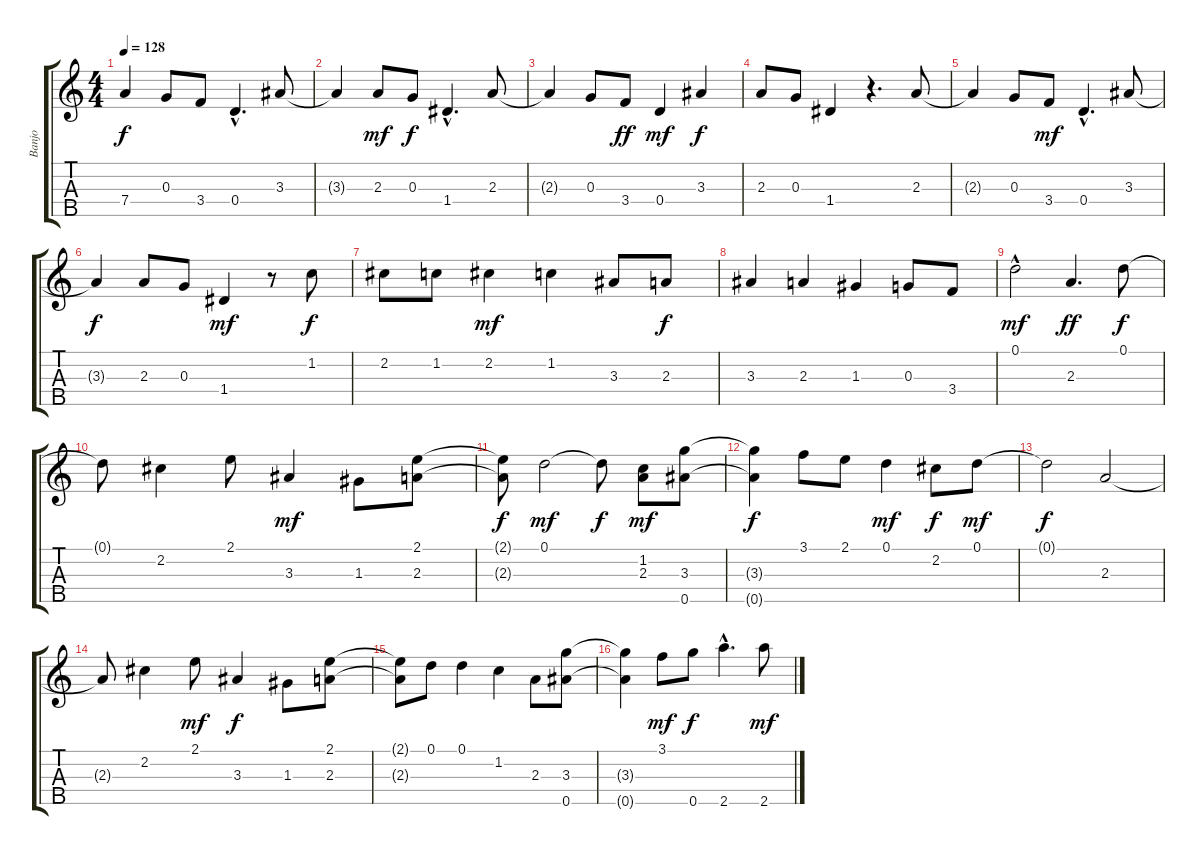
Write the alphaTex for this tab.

\track ("Banjo " "Banjo ") {instrument banjo}
\staff {score tabs}
\tuning (D4 B3 G3 D3 G4) {hide}
\displaytranspose 12
\ts (4 4)
\tempo 128
\clef g2
\ks c
7.4{t}.4{dy f} 0.3.8 3.4.8 0.4{hac}.4{d} 3.3.8 |
3.3{t}.4 2.3.8{dy mf} 0.3.8{dy f} 1.4{hac}.4{d} 2.3.8 |
2.3{t}.4 0.3.8 3.4.8{dy ff} 0.4.4{dy mf} 3.3.4{dy f} |
2.3.8 0.3.8 1.4.4 r.4{d} 2.3.8 |
2.3{t}.4 0.3.8 3.4.8{dy mf} 0.4{hac}.4{d} 3.3.8 |
3.3{t}.4{dy f} 2.3.8 0.3.8 1.4.4{dy mf} r.8 1.2.8{dy f} |
2.2.8 1.2.8 2.2.4{dy mf} 1.2.4 3.3.8 2.3.8{dy f} |
3.3.4 2.3.4 1.3.4 0.3.8 3.4.8 |
0.1{hac}.2{dy mf} 2.3.4{d dy ff} 0.1.8{dy f} |
0.1{t}.8 2.2.4 2.1.8 3.3.4{dy mf} 1.3.8 (2.1 2.3).8 |
(2.1{t} 2.3{t}).8{dy f} 0.1.2{dy mf} 0.1{t}.8{dy f} (1.2 2.3).8{dy mf} (3.3 0.5).8 |
(3.3{t} 0.5{t}).4{dy f} 3.1.8 2.1.8 0.1.4{dy mf} 2.2.8{dy f} 0.1.8{dy mf} |
0.1{t}.2{dy f} 2.3.2 |
2.3{t}.8 2.2.4 2.1.8{dy mf} 3.3.4{dy f} 1.3.8 (2.1 2.3).8 |
(2.1{t} 2.3{t}).8 0.1.8 0.1.4 1.2.4 2.3.8 (3.3 0.5).8 |
(3.3{t} 0.5{t}).4 3.1.8{dy mf} 0.5.8{dy f} 2.5{hac}.4{d} 2.5.8{dy mf}
